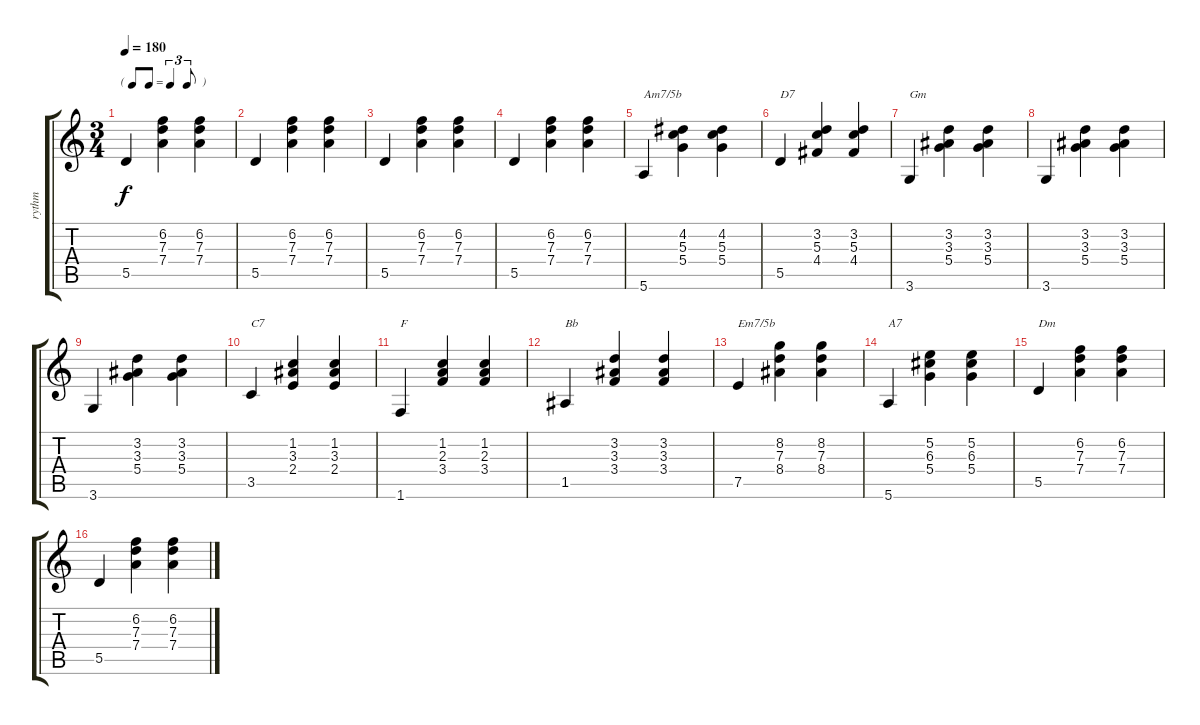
\track ("rythm" "rythm") {instrument acousticguitarsteel}
\staff {score tabs}
\tuning (E4 B3 G3 D3 A2 E2) {hide}
\ts (3 4)
\tf triplet8th
\tempo 180
\clef g2
\ks c
5.5.4{dy f} (6.2 7.3 7.4).4 (6.2 7.3 7.4).4 |
5.5.4 (6.2 7.3 7.4).4 (6.2 7.3 7.4).4 |
5.5.4 (6.2 7.3 7.4).4 (6.2 7.3 7.4).4 |
5.5.4 (6.2 7.3 7.4).4 (6.2 7.3 7.4).4 |
5.6.4{txt "Am7/5b"} (4.2 5.3 5.4).4 (4.2 5.3 5.4).4 |
5.5.4{txt "D7"} (3.2 5.3 4.4).4 (3.2 5.3 4.4).4 |
3.6.4{txt "Gm"} (3.2 3.3 5.4).4 (3.2 3.3 5.4).4 |
3.6.4 (3.2 3.3 5.4).4 (3.2 3.3 5.4).4 |
3.6.4 (3.2 3.3 5.4).4 (3.2 3.3 5.4).4 |
3.5.4{txt "C7"} (1.2 3.3 2.4).4 (1.2 3.3 2.4).4 |
1.6.4{txt "F"} (1.2 2.3 3.4).4 (1.2 2.3 3.4).4 |
1.5.4{txt "Bb"} (3.2 3.3 3.4).4 (3.2 3.3 3.4).4 |
7.5.4{txt "Em7/5b"} (8.2 7.3 8.4).4 (8.2 7.3 8.4).4 |
5.6.4{txt "A7"} (5.2 6.3 5.4).4 (5.2 6.3 5.4).4 |
5.5.4{txt "Dm"} (6.2 7.3 7.4).4 (6.2 7.3 7.4).4 |
5.5.4 (6.2 7.3 7.4).4 (6.2 7.3 7.4).4
